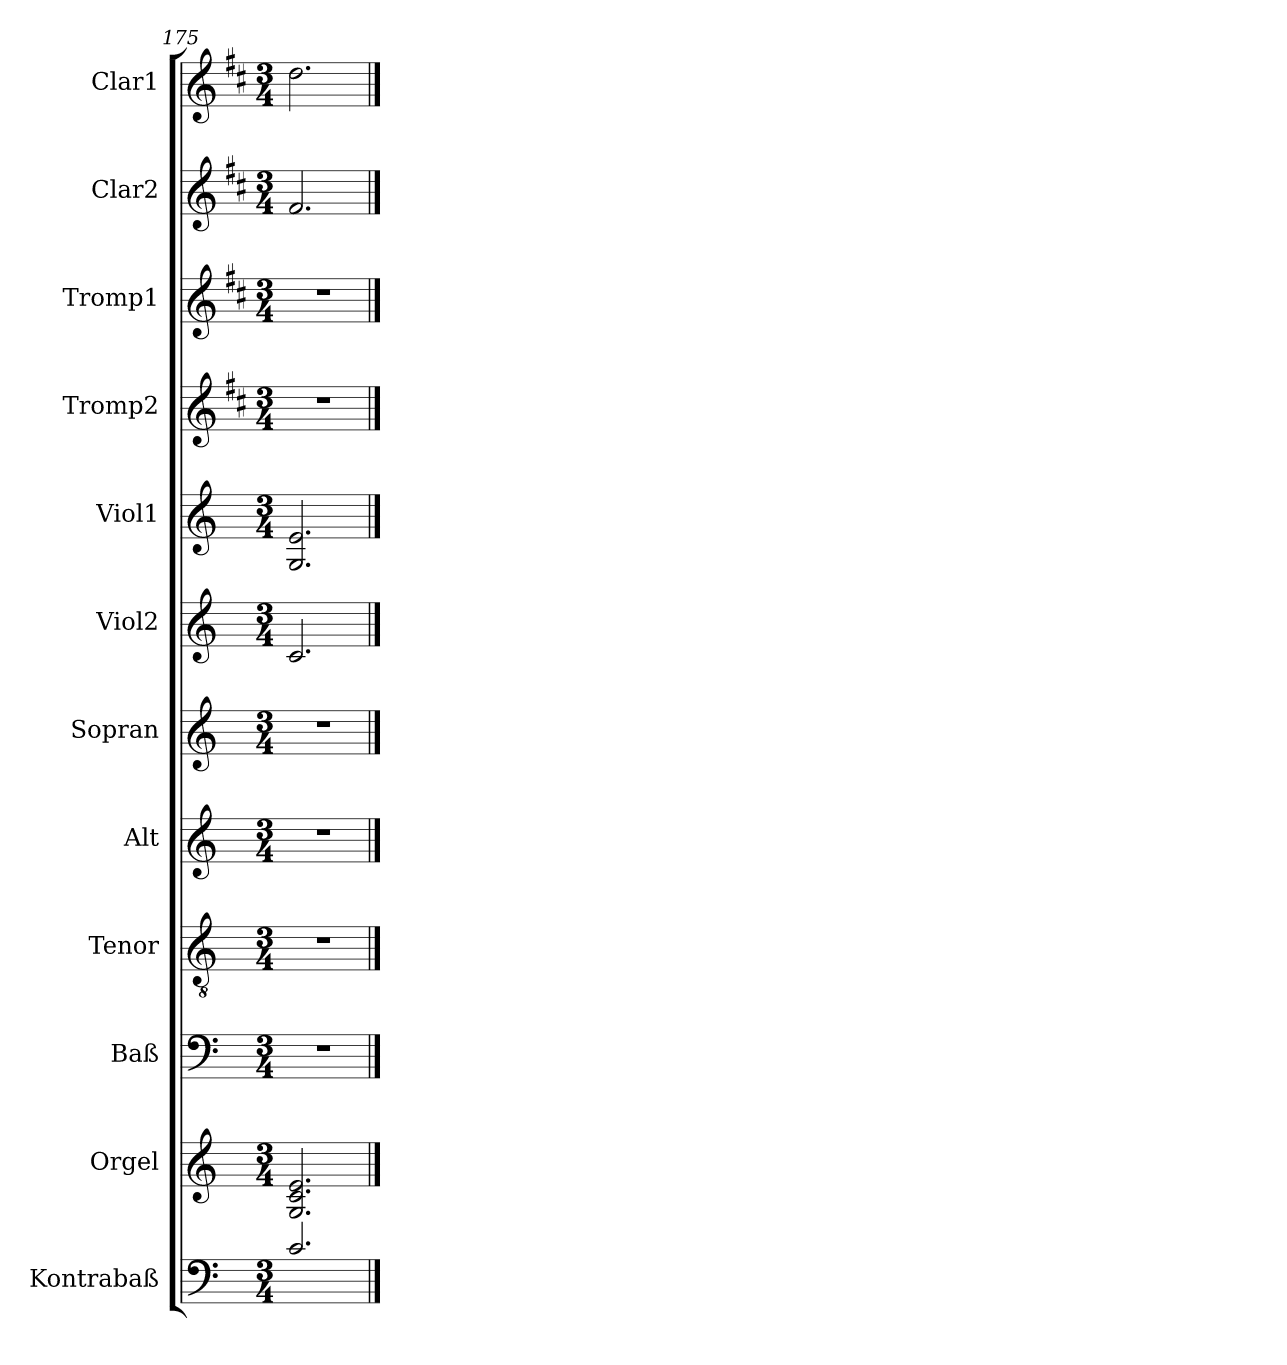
**kern	**kern	**kern	**kern	**kern	**kern	**kern	**kern	**kern	**kern	**kern	**kern
*part12	*part11	*part10	*part9	*part8	*part7	*part6	*part5	*part4	*part3	*part2	*part1
*staff12	*staff11	*staff10	*staff9	*staff8	*staff7	*staff6	*staff5	*staff4	*staff3	*staff2	*staff1
*I"Kontrabaß	*I"Orgel	*I"Baß	*I"Tenor	*I"Alt	*I"Sopran	*I"Viol2	*I"Viol1	*I"Tromp2	*I"Tromp1	*I"Clar2	*I"Clar1
*	*	*	*	*	*	*	*	*	*	*I'Cl	*I'Cl
*clefF4	*clefG2	*clefF4	*clefGv2	*clefG2	*clefG2	*clefG2	*clefG2	*clefG2	*clefG2	*clefG2	*clefG2
*ITrd7c12	*	*	*	*	*	*	*	*ITrd1c2	*ITrd1c2	*ITrd1c2	*ITrd1c2
*k[]	*k[]	*k[]	*k[]	*k[]	*k[]	*k[]	*k[]	*k[]	*k[]	*k[]	*k[]
*C:	*C:	*C:	*C:	*C:	*C:	*C:	*C:	*C:	*C:	*C:	*C:
*M3/4	*M3/4	*M3/4	*M3/4	*M3/4	*M3/4	*M3/4	*M3/4	*M3/4	*M3/4	*M3/4	*M3/4
=175	=175	=175	=175	=175	=175	=175	=175	=175	=175	=175	=175
2.C/	2.G/ 2.c/ 2.e/	2.r	2.r	2.r	2.r	2.c/	2.G/ 2.e/	2.r	2.r	2.e/	2.cc\
==	==	==	==	==	==	==	==	==	==	==	==
*-	*-	*-	*-	*-	*-	*-	*-	*-	*-	*-	*-
